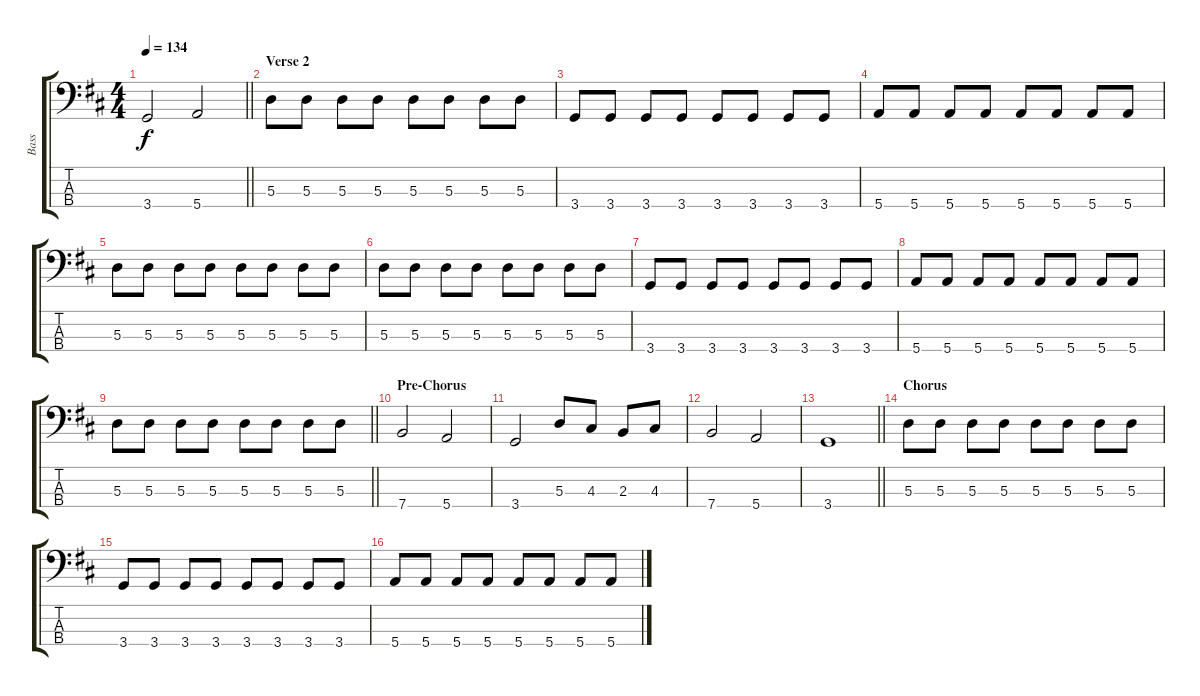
\track ("Bass" "Bass") {instrument electricbassfinger}
\staff {score tabs}
\tuning (G2 D2 A1 E1) {hide}
\ts (4 4)
\tempo 134
\clef f4
\barLineRight lightlight
\ks d
3.4.2{dy f} 5.4.2 |
\section ("" "Verse 2")
5.3.8 5.3.8 5.3.8 5.3.8 5.3.8 5.3.8 5.3.8 5.3.8 |
3.4.8 3.4.8 3.4.8 3.4.8 3.4.8 3.4.8 3.4.8 3.4.8 |
5.4.8 5.4.8 5.4.8 5.4.8 5.4.8 5.4.8 5.4.8 5.4.8 |
5.3.8 5.3.8 5.3.8 5.3.8 5.3.8 5.3.8 5.3.8 5.3.8 |
5.3.8 5.3.8 5.3.8 5.3.8 5.3.8 5.3.8 5.3.8 5.3.8 |
3.4.8 3.4.8 3.4.8 3.4.8 3.4.8 3.4.8 3.4.8 3.4.8 |
5.4.8 5.4.8 5.4.8 5.4.8 5.4.8 5.4.8 5.4.8 5.4.8 |
\barLineRight lightlight
5.3.8 5.3.8 5.3.8 5.3.8 5.3.8 5.3.8 5.3.8 5.3.8 |
\section ("" "Pre-Chorus")
7.4.2 5.4.2 |
3.4.2 5.3.8 4.3.8 2.3.8 4.3.8 |
7.4.2 5.4.2 |
\barLineRight lightlight
3.4.1 |
\section ("" "Chorus")
5.3.8 5.3.8 5.3.8 5.3.8 5.3.8 5.3.8 5.3.8 5.3.8 |
3.4.8 3.4.8 3.4.8 3.4.8 3.4.8 3.4.8 3.4.8 3.4.8 |
5.4.8 5.4.8 5.4.8 5.4.8 5.4.8 5.4.8 5.4.8 5.4.8
